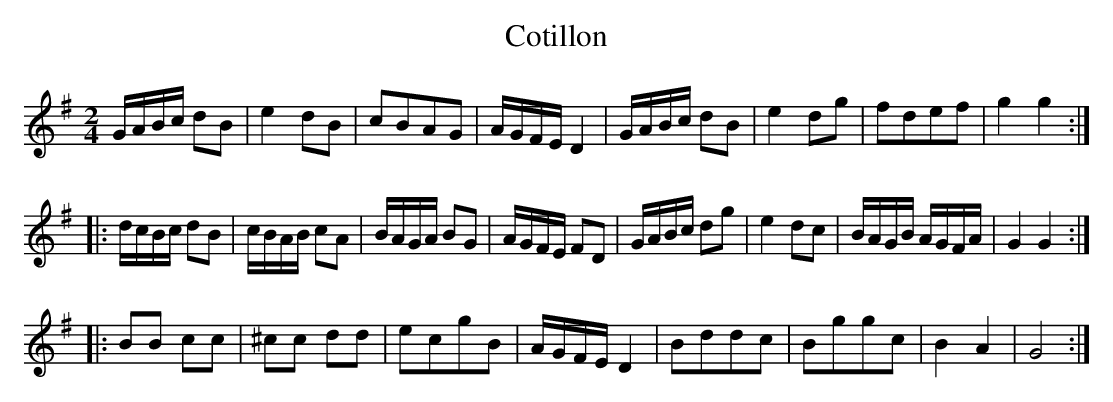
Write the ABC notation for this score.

X:1
T:Cotillon
M:2/4
K:G
GABc d2B2| e4 d2B2| c2B2A2G2| AGFE D4|\
GABc d2B2| e4 d2g2| f2d2e2f2| g4 g4::
dcBc d2B2| cBAB c2A2| BAGA B2G2| AGFE F2D2|\
GABc d2g2| e4 d2c2| BAGB AGFA| G4 G4::
B2B2 c2c2| ^c2c2 d2d2| e2c2g2B2| AGFE D4|\
B2d2d2c2| B2g2g2c2| B4 A4| G8:|
